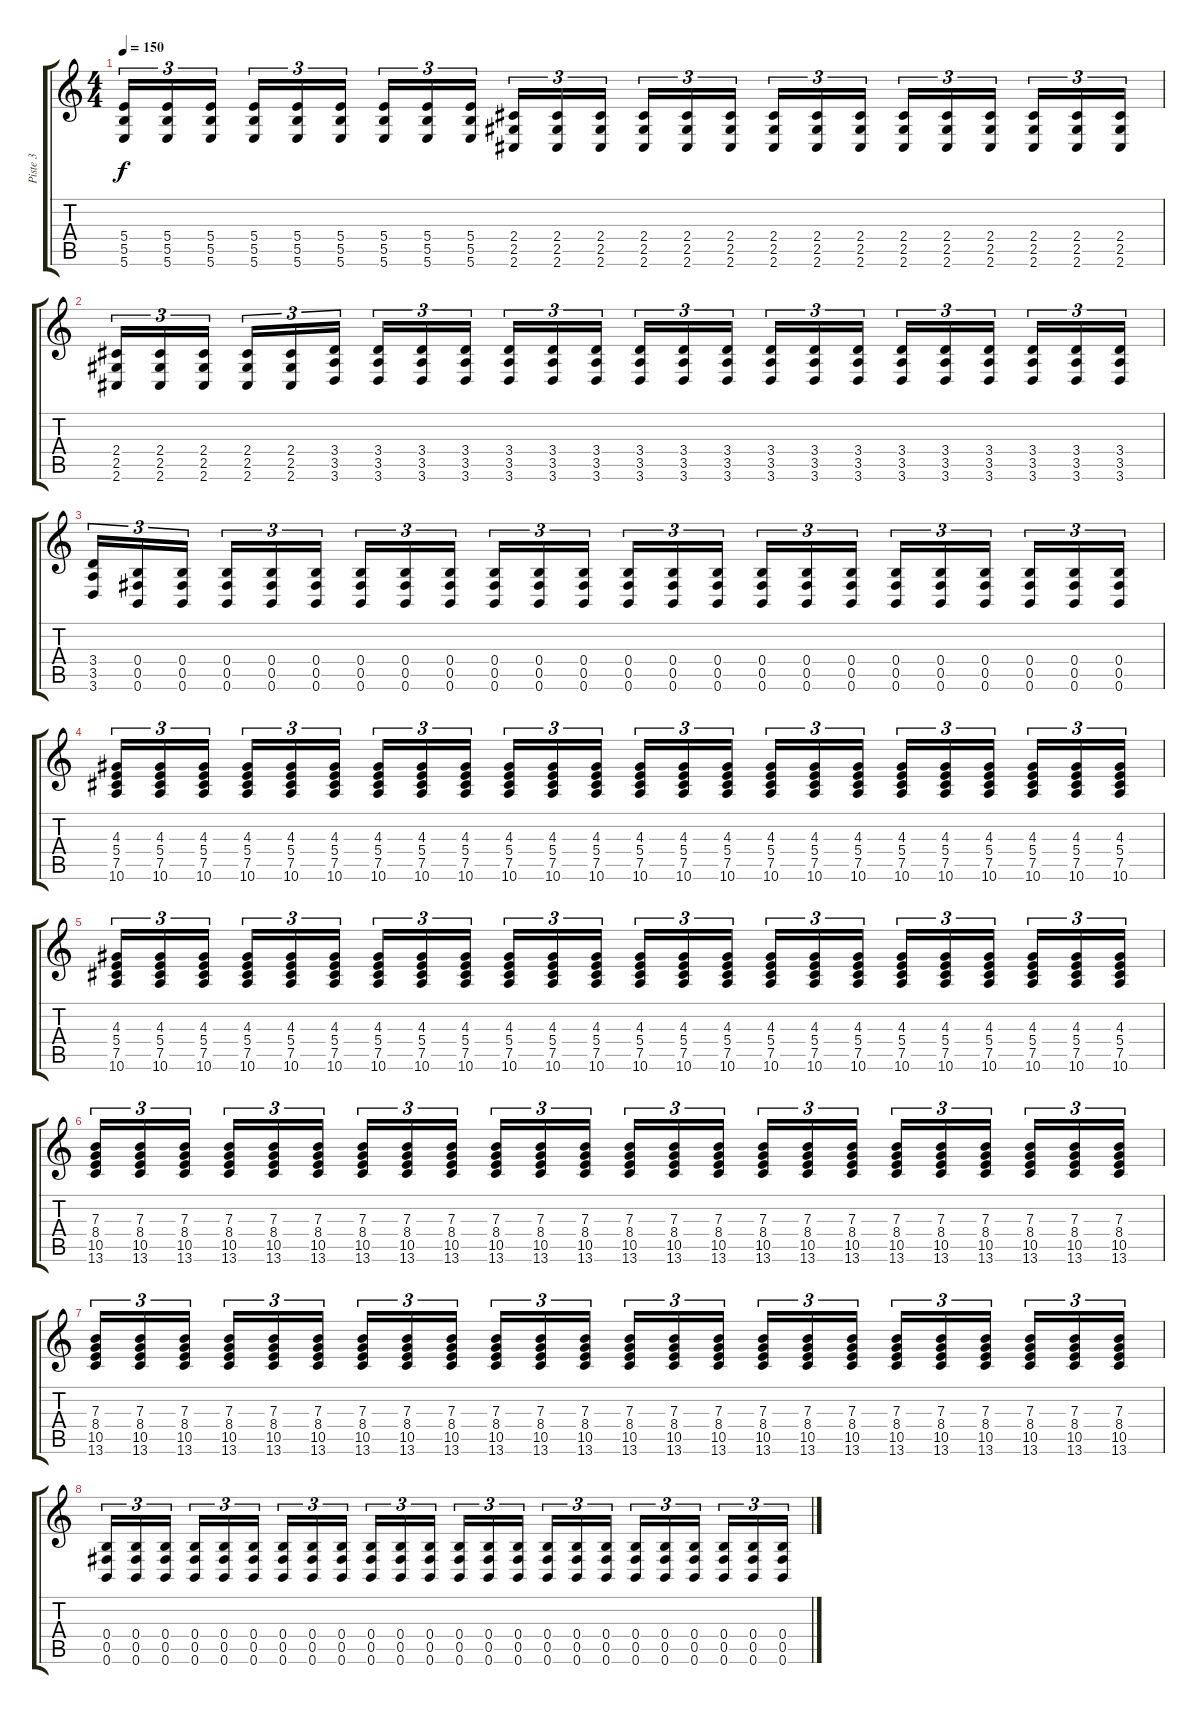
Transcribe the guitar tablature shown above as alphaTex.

\track ("Piste 3" "Piste 3") {instrument distortionguitar}
\staff {score tabs}
\tuning (Db4 Ab3 E3 B2 Gb2 B1) {hide}
\ts (4 4)
\tempo 150
\clef g2
\ks c
(5.4 5.5 5.6).16{tu (3 2) dy f} (5.4 5.5 5.6).16{tu (3 2)} (5.4 5.5 5.6).16{tu (3 2) beam splitsecondary} (5.4 5.5 5.6).16{tu (3 2)} (5.4 5.5 5.6).16{tu (3 2)} (5.4 5.5 5.6).16{tu (3 2)} (5.4 5.5 5.6).16{tu (3 2)} (5.4 5.5 5.6).16{tu (3 2)} (5.4 5.5 5.6).16{tu (3 2) beam splitsecondary} (2.4 2.5 2.6).16{tu (3 2)} (2.4 2.5 2.6).16{tu (3 2)} (2.4 2.5 2.6).16{tu (3 2)} (2.4 2.5 2.6).16{tu (3 2)} (2.4 2.5 2.6).16{tu (3 2)} (2.4 2.5 2.6).16{tu (3 2) beam splitsecondary} (2.4 2.5 2.6).16{tu (3 2)} (2.4 2.5 2.6).16{tu (3 2)} (2.4 2.5 2.6).16{tu (3 2)} (2.4 2.5 2.6).16{tu (3 2)} (2.4 2.5 2.6).16{tu (3 2)} (2.4 2.5 2.6).16{tu (3 2) beam splitsecondary} (2.4 2.5 2.6).16{tu (3 2)} (2.4 2.5 2.6).16{tu (3 2)} (2.4 2.5 2.6).16{tu (3 2)} |
(2.4 2.5 2.6).16{tu (3 2)} (2.4 2.5 2.6).16{tu (3 2)} (2.4 2.5 2.6).16{tu (3 2) beam splitsecondary} (2.4 2.5 2.6).16{tu (3 2)} (2.4 2.5 2.6).16{tu (3 2)} (3.4 3.5 3.6).16{tu (3 2)} (3.4 3.5 3.6).16{tu (3 2)} (3.4 3.5 3.6).16{tu (3 2)} (3.4 3.5 3.6).16{tu (3 2) beam splitsecondary} (3.4 3.5 3.6).16{tu (3 2)} (3.4 3.5 3.6).16{tu (3 2)} (3.4 3.5 3.6).16{tu (3 2)} (3.4 3.5 3.6).16{tu (3 2)} (3.4 3.5 3.6).16{tu (3 2)} (3.4 3.5 3.6).16{tu (3 2) beam splitsecondary} (3.4 3.5 3.6).16{tu (3 2)} (3.4 3.5 3.6).16{tu (3 2)} (3.4 3.5 3.6).16{tu (3 2)} (3.4 3.5 3.6).16{tu (3 2)} (3.4 3.5 3.6).16{tu (3 2)} (3.4 3.5 3.6).16{tu (3 2) beam splitsecondary} (3.4 3.5 3.6).16{tu (3 2)} (3.4 3.5 3.6).16{tu (3 2)} (3.4 3.5 3.6).16{tu (3 2)} |
(3.4 3.5 3.6).16{tu (3 2)} (0.4 0.5 0.6).16{tu (3 2)} (0.4 0.5 0.6).16{tu (3 2) beam splitsecondary} (0.4 0.5 0.6).16{tu (3 2)} (0.4 0.5 0.6).16{tu (3 2)} (0.4 0.5 0.6).16{tu (3 2)} (0.4 0.5 0.6).16{tu (3 2)} (0.4 0.5 0.6).16{tu (3 2)} (0.4 0.5 0.6).16{tu (3 2) beam splitsecondary} (0.4 0.5 0.6).16{tu (3 2)} (0.4 0.5 0.6).16{tu (3 2)} (0.4 0.5 0.6).16{tu (3 2)} (0.4 0.5 0.6).16{tu (3 2)} (0.4 0.5 0.6).16{tu (3 2)} (0.4 0.5 0.6).16{tu (3 2) beam splitsecondary} (0.4 0.5 0.6).16{tu (3 2)} (0.4 0.5 0.6).16{tu (3 2)} (0.4 0.5 0.6).16{tu (3 2)} (0.4 0.5 0.6).16{tu (3 2)} (0.4 0.5 0.6).16{tu (3 2)} (0.4 0.5 0.6).16{tu (3 2) beam splitsecondary} (0.4 0.5 0.6).16{tu (3 2)} (0.4 0.5 0.6).16{tu (3 2)} (0.4 0.5 0.6).16{tu (3 2)} |
(4.3 5.4 7.5 10.6).16{tu (3 2)} (4.3 5.4 7.5 10.6).16{tu (3 2)} (4.3 5.4 7.5 10.6).16{tu (3 2) beam splitsecondary} (4.3 5.4 7.5 10.6).16{tu (3 2)} (4.3 5.4 7.5 10.6).16{tu (3 2)} (4.3 5.4 7.5 10.6).16{tu (3 2)} (4.3 5.4 7.5 10.6).16{tu (3 2)} (4.3 5.4 7.5 10.6).16{tu (3 2)} (4.3 5.4 7.5 10.6).16{tu (3 2) beam splitsecondary} (4.3 5.4 7.5 10.6).16{tu (3 2)} (4.3 5.4 7.5 10.6).16{tu (3 2)} (4.3 5.4 7.5 10.6).16{tu (3 2)} (4.3 5.4 7.5 10.6).16{tu (3 2)} (4.3 5.4 7.5 10.6).16{tu (3 2)} (4.3 5.4 7.5 10.6).16{tu (3 2) beam splitsecondary} (4.3 5.4 7.5 10.6).16{tu (3 2)} (4.3 5.4 7.5 10.6).16{tu (3 2)} (4.3 5.4 7.5 10.6).16{tu (3 2)} (4.3 5.4 7.5 10.6).16{tu (3 2)} (4.3 5.4 7.5 10.6).16{tu (3 2)} (4.3 5.4 7.5 10.6).16{tu (3 2) beam splitsecondary} (4.3 5.4 7.5 10.6).16{tu (3 2)} (4.3 5.4 7.5 10.6).16{tu (3 2)} (4.3 5.4 7.5 10.6).16{tu (3 2)} |
(4.3 5.4 7.5 10.6).16{tu (3 2)} (4.3 5.4 7.5 10.6).16{tu (3 2)} (4.3 5.4 7.5 10.6).16{tu (3 2) beam splitsecondary} (4.3 5.4 7.5 10.6).16{tu (3 2)} (4.3 5.4 7.5 10.6).16{tu (3 2)} (4.3 5.4 7.5 10.6).16{tu (3 2)} (4.3 5.4 7.5 10.6).16{tu (3 2)} (4.3 5.4 7.5 10.6).16{tu (3 2)} (4.3 5.4 7.5 10.6).16{tu (3 2) beam splitsecondary} (4.3 5.4 7.5 10.6).16{tu (3 2)} (4.3 5.4 7.5 10.6).16{tu (3 2)} (4.3 5.4 7.5 10.6).16{tu (3 2)} (4.3 5.4 7.5 10.6).16{tu (3 2)} (4.3 5.4 7.5 10.6).16{tu (3 2)} (4.3 5.4 7.5 10.6).16{tu (3 2) beam splitsecondary} (4.3 5.4 7.5 10.6).16{tu (3 2)} (4.3 5.4 7.5 10.6).16{tu (3 2)} (4.3 5.4 7.5 10.6).16{tu (3 2)} (4.3 5.4 7.5 10.6).16{tu (3 2)} (4.3 5.4 7.5 10.6).16{tu (3 2)} (4.3 5.4 7.5 10.6).16{tu (3 2) beam splitsecondary} (4.3 5.4 7.5 10.6).16{tu (3 2)} (4.3 5.4 7.5 10.6).16{tu (3 2)} (4.3 5.4 7.5 10.6).16{tu (3 2)} |
(7.3 8.4 10.5 13.6).16{tu (3 2)} (7.3 8.4 10.5 13.6).16{tu (3 2)} (7.3 8.4 10.5 13.6).16{tu (3 2) beam splitsecondary} (7.3 8.4 10.5 13.6).16{tu (3 2)} (7.3 8.4 10.5 13.6).16{tu (3 2)} (7.3 8.4 10.5 13.6).16{tu (3 2)} (7.3 8.4 10.5 13.6).16{tu (3 2)} (7.3 8.4 10.5 13.6).16{tu (3 2)} (7.3 8.4 10.5 13.6).16{tu (3 2) beam splitsecondary} (7.3 8.4 10.5 13.6).16{tu (3 2)} (7.3 8.4 10.5 13.6).16{tu (3 2)} (7.3 8.4 10.5 13.6).16{tu (3 2)} (7.3 8.4 10.5 13.6).16{tu (3 2)} (7.3 8.4 10.5 13.6).16{tu (3 2)} (7.3 8.4 10.5 13.6).16{tu (3 2) beam splitsecondary} (7.3 8.4 10.5 13.6).16{tu (3 2)} (7.3 8.4 10.5 13.6).16{tu (3 2)} (7.3 8.4 10.5 13.6).16{tu (3 2)} (7.3 8.4 10.5 13.6).16{tu (3 2)} (7.3 8.4 10.5 13.6).16{tu (3 2)} (7.3 8.4 10.5 13.6).16{tu (3 2) beam splitsecondary} (7.3 8.4 10.5 13.6).16{tu (3 2)} (7.3 8.4 10.5 13.6).16{tu (3 2)} (7.3 8.4 10.5 13.6).16{tu (3 2)} |
(7.3 8.4 10.5 13.6).16{tu (3 2)} (7.3 8.4 10.5 13.6).16{tu (3 2)} (7.3 8.4 10.5 13.6).16{tu (3 2) beam splitsecondary} (7.3 8.4 10.5 13.6).16{tu (3 2)} (7.3 8.4 10.5 13.6).16{tu (3 2)} (7.3 8.4 10.5 13.6).16{tu (3 2)} (7.3 8.4 10.5 13.6).16{tu (3 2)} (7.3 8.4 10.5 13.6).16{tu (3 2)} (7.3 8.4 10.5 13.6).16{tu (3 2) beam splitsecondary} (7.3 8.4 10.5 13.6).16{tu (3 2)} (7.3 8.4 10.5 13.6).16{tu (3 2)} (7.3 8.4 10.5 13.6).16{tu (3 2)} (7.3 8.4 10.5 13.6).16{tu (3 2)} (7.3 8.4 10.5 13.6).16{tu (3 2)} (7.3 8.4 10.5 13.6).16{tu (3 2) beam splitsecondary} (7.3 8.4 10.5 13.6).16{tu (3 2)} (7.3 8.4 10.5 13.6).16{tu (3 2)} (7.3 8.4 10.5 13.6).16{tu (3 2)} (7.3 8.4 10.5 13.6).16{tu (3 2)} (7.3 8.4 10.5 13.6).16{tu (3 2)} (7.3 8.4 10.5 13.6).16{tu (3 2) beam splitsecondary} (7.3 8.4 10.5 13.6).16{tu (3 2)} (7.3 8.4 10.5 13.6).16{tu (3 2)} (7.3 8.4 10.5 13.6).16{tu (3 2)} |
(0.4 0.5 0.6).16{tu (3 2)} (0.4 0.5 0.6).16{tu (3 2)} (0.4 0.5 0.6).16{tu (3 2) beam splitsecondary} (0.4 0.5 0.6).16{tu (3 2)} (0.4 0.5 0.6).16{tu (3 2)} (0.4 0.5 0.6).16{tu (3 2)} (0.4 0.5 0.6).16{tu (3 2)} (0.4 0.5 0.6).16{tu (3 2)} (0.4 0.5 0.6).16{tu (3 2) beam splitsecondary} (0.4 0.5 0.6).16{tu (3 2)} (0.4 0.5 0.6).16{tu (3 2)} (0.4 0.5 0.6).16{tu (3 2)} (0.4 0.5 0.6).16{tu (3 2)} (0.4 0.5 0.6).16{tu (3 2)} (0.4 0.5 0.6).16{tu (3 2) beam splitsecondary} (0.4 0.5 0.6).16{tu (3 2)} (0.4 0.5 0.6).16{tu (3 2)} (0.4 0.5 0.6).16{tu (3 2)} (0.4 0.5 0.6).16{tu (3 2)} (0.4 0.5 0.6).16{tu (3 2)} (0.4 0.5 0.6).16{tu (3 2) beam splitsecondary} (0.4 0.5 0.6).16{tu (3 2)} (0.4 0.5 0.6).16{tu (3 2)} (0.4 0.5 0.6).16{tu (3 2)}
